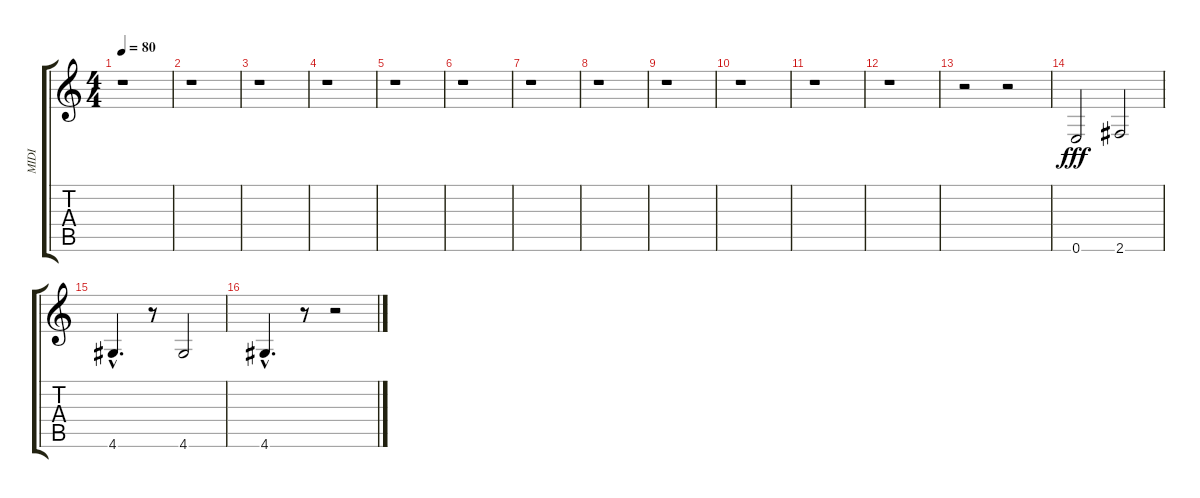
\track ("MIDI" "MIDI") {instrument electricbasspick}
\staff {score tabs}
\tuning (E4 B3 G3 D3 A2 E2) {hide}
\ts (4 4)
\tempo 80
\clef g2
\ks c
r.1{dy fff instrument electricbasspick} |
r.1 |
r.1 |
r.1 |
r.1 |
r.1 |
r.1 |
r.1 |
r.1 |
r.1 |
r.1 |
r.1 |
r.2 r.2 |
0.6.2 2.6.2 |
4.6{hac}.4{d} r.8 4.6.2 |
4.6{hac}.4{d} r.8 r.2
